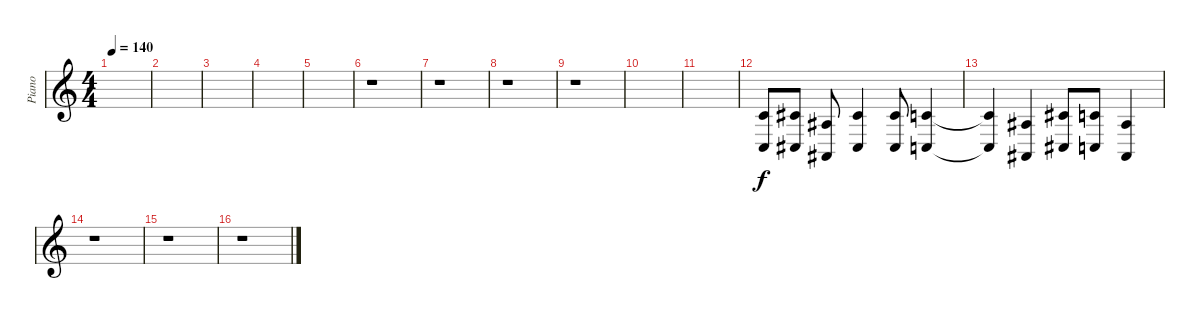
\track ("Piano" "Piano") {instrument brightacousticpiano}
\staff {score}
\tuning (E4 B3 G3 D3 A2 E2) {hide}
\ts (4 4)
\tempo 140
\clef g2
\ks c
|
|
|
|
|
r.1 |
r.1 |
r.1 |
r.1 |
|
|
(5.3 3.5).8 (2.2 4.5).8 (3.3 1.5).8 (2.2 4.5).4 (2.2 4.5).8 (1.2 3.5).4 |
(1.2{t} 3.5{t}).4 (3.3 1.5).4 (2.2 4.5).8 (1.2 3.5).8 (3.3 1.5).4 |
r.1 |
r.1 |
r.1
